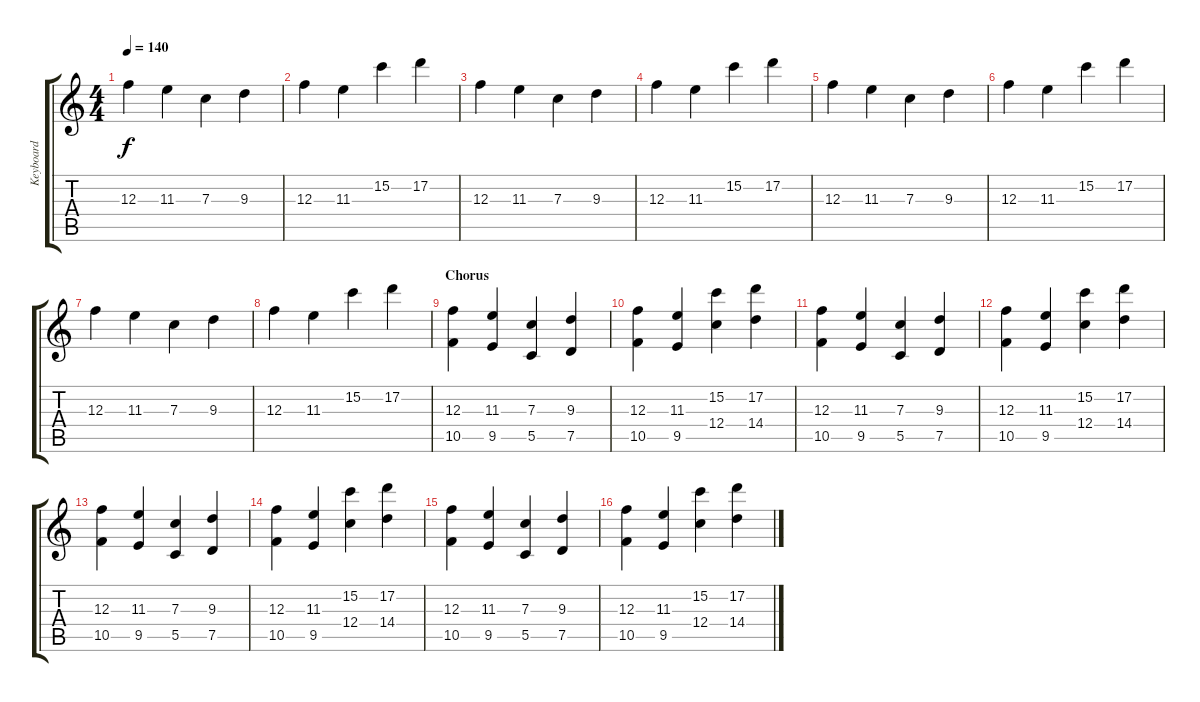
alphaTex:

\track ("Keyboard" "Keyboard") {instrument synthbass2}
\staff {score tabs}
\tuning (D4 A3 F3 C3 G2 C2) {hide}
\ts (4 4)
\tempo 140
\clef g2
\ks c
12.3.4{dy f} 11.3.4 7.3.4 9.3.4 |
12.3.4 11.3.4 15.2.4 17.2.4 |
12.3.4 11.3.4 7.3.4 9.3.4 |
12.3.4 11.3.4 15.2.4 17.2.4 |
12.3.4 11.3.4 7.3.4 9.3.4 |
12.3.4 11.3.4 15.2.4 17.2.4 |
12.3.4 11.3.4 7.3.4 9.3.4 |
12.3.4 11.3.4 15.2.4 17.2.4 |
\section ("" "Chorus")
(12.3 10.5).4 (11.3 9.5).4 (7.3 5.5).4 (9.3 7.5).4 |
(12.3 10.5).4 (11.3 9.5).4 (15.2 12.4).4 (17.2 14.4).4 |
(12.3 10.5).4 (11.3 9.5).4 (7.3 5.5).4 (9.3 7.5).4 |
(12.3 10.5).4 (11.3 9.5).4 (15.2 12.4).4 (17.2 14.4).4 |
(12.3 10.5).4 (11.3 9.5).4 (7.3 5.5).4 (9.3 7.5).4 |
(12.3 10.5).4 (11.3 9.5).4 (15.2 12.4).4 (17.2 14.4).4 |
(12.3 10.5).4 (11.3 9.5).4 (7.3 5.5).4 (9.3 7.5).4 |
(12.3 10.5).4 (11.3 9.5).4 (15.2 12.4).4 (17.2 14.4).4
